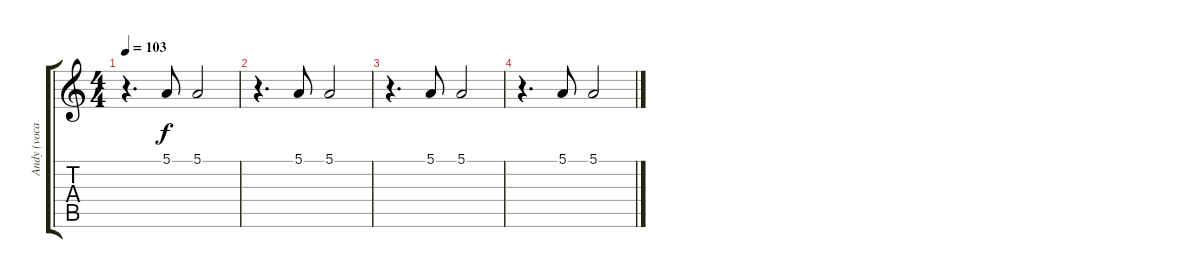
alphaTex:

\track ("Andy (vocal 2)" "Andy (voca") {instrument lead6voice}
\staff {score tabs}
\tuning (E4 B3 G3 D3 A2 E2) {hide}
\ts (4 4)
\tempo 103
\clef g2
\ks c
r.4{d dy f} 5.1.8 5.1.2 |
r.4{d} 5.1.8 5.1.2 |
r.4{d} 5.1.8 5.1.2 |
r.4{d} 5.1.8 5.1.2
